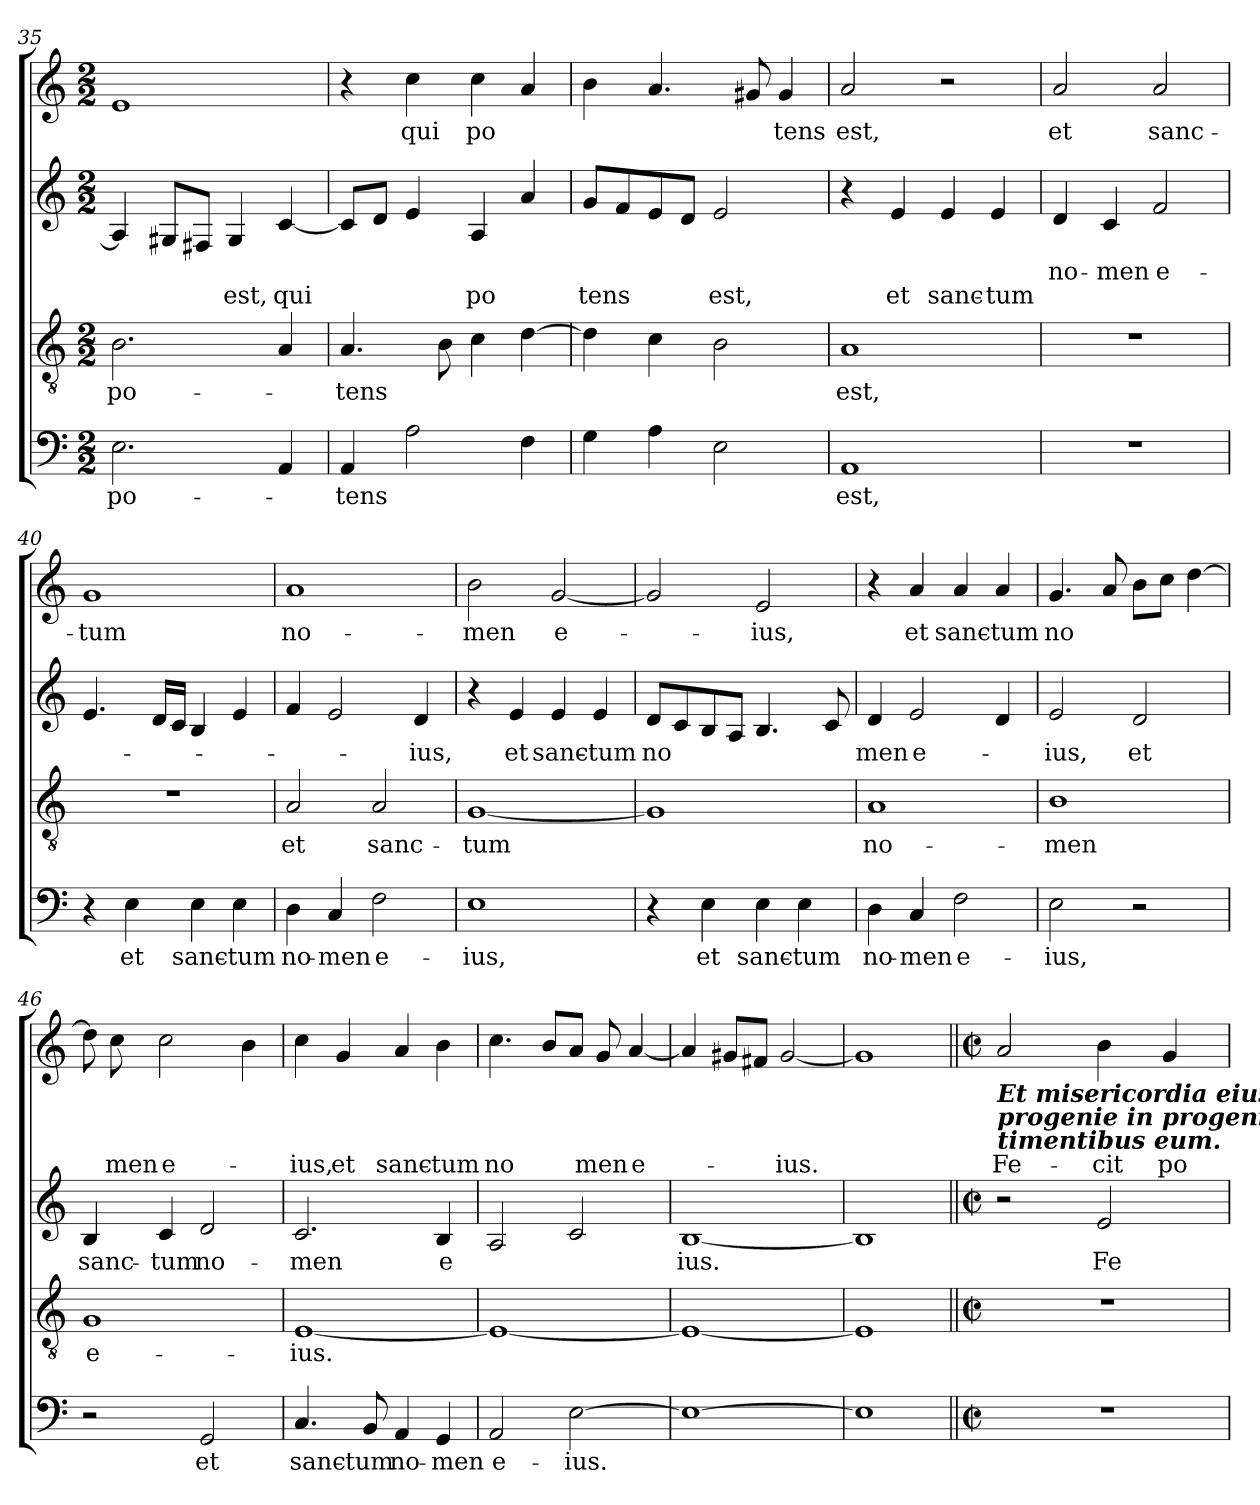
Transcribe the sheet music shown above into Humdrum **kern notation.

**kern	**text	**kern	**text	**kern	**text	**text	**kern	**text
*part4	*part4	*part3	*part3	*part2	*part2	*part2	*part1	*part1
*staff4	*staff4	*staff3	*staff3	*staff2	*staff2	*staff2	*staff1	*staff1
*clefF4	*	*clefGv2	*	*clefG2	*	*	*clefG2	*
*k[]	*	*k[]	*	*k[]	*	*	*k[]	*
*C:	*	*C:	*	*C:	*	*	*C:	*
*M2/2	*	*M2/2	*	*M2/2	*	*	*M2/2	*
=35	=35	=35	=35	=35	=35	=35	=35	=35
!	!LO:LY:b	!	!LO:LY:b	!	!	!	!	!
2.E\	po-	2.B\	po-	4A/]	.	.	1e	.
.	.	.	.	8G#/L	.	.	.	.
.	.	.	.	8F#/J	.	.	.	.
!	!	!	!	!	!	!LO:LY:b	!	!
.	.	.	.	4G#/	.	est,	.	.
!	!	!	!	!	!	!LO:LY:b	!	!
4AA/	.	4A/	.	[4c/	.	qui	.	.
=36	=36	=36	=36	=36	=36	=36	=36	=36
!	!LO:LY:b	!	!LO:LY:b	!	!	!	!	!
4AA/	-tens	4.A/	-tens	8c/L]	.	.	4r	.
.	.	.	.	8d/J	.	.	.	.
!	!	!	!	!	!	!	!	!LO:LY:b
2A\	.	.	.	4e/	.	.	4cc\	qui
.	.	8B\	.	.	.	.	.	.
!	!	!	!	!	!	!LO:LY:b	!	!LO:LY:b
.	.	4c\	.	4A/	.	po	4cc\	po
4F\	.	[4d\	.	4a/	.	.	4a/	.
=37	=37	=37	=37	=37	=37	=37	=37	=37
!	!	!	!	!	!	!LO:LY:b	!	!
4G\	.	4d\]	.	8g/L	.	tens	4b\	.
.	.	.	.	8f/	.	.	.	.
4A\	.	4c\	.	8e/	.	.	4.a/	.
.	.	.	.	8d/J	.	.	.	.
!	!	!	!	!	!	!LO:LY:b	!	!
2E\	.	2B\	.	2e/	.	est,	.	.
.	.	.	.	.	.	.	8g#/	.
!	!	!	!	!	!	!	!	!LO:LY:b
.	.	.	.	.	.	.	4g#/	tens
=38	=38	=38	=38	=38	=38	=38	=38	=38
!	!LO:LY:b	!	!LO:LY:b	!	!	!	!	!LO:LY:b
1AA	est,	1A	est,	4r	.	.	2a/	est,
!	!	!	!	!	!	!LO:LY:b	!	!
.	.	.	.	4e/	.	et	.	.
!	!	!	!	!	!	!LO:LY:b	!	!
.	.	.	.	4e/	.	sanc-	2r	.
!	!	!	!	!	!	!LO:LY:b	!	!
.	.	.	.	4e/	.	-tum	.	.
!!LO:LB:g=z
=39	=39	=39	=39	=39	=39	=39	=39	=39
!	!	!	!	!	!LO:LY:b	!	!	!LO:LY:b
1r	.	1r	.	4d/	-no-	.	2a/	et
!	!	!	!	!	!LO:LY:b	!	!	!
.	.	.	.	4c/	-men	.	.	.
!	!	!	!	!	!LO:LY:b	!	!	!LO:LY:b
.	.	.	.	2f/	e-	.	2a/	sanc-
=40	=40	=40	=40	=40	=40	=40	=40	=40
!	!	!	!	!	!	!	!	!LO:LY:b
4r	.	1r	.	4.e/	.	.	1g	-tum
!	!LO:LY:b	!	!	!	!	!	!	!
4E\	et	.	.	.	.	.	.	.
.	.	.	.	16d/LL	.	.	.	.
.	.	.	.	16c/JJ	.	.	.	.
!	!LO:LY:b	!	!	!	!	!	!	!
4E\	sanc-	.	.	4B/	.	.	.	.
!	!LO:LY:b	!	!	!	!	!	!	!
4E\	-tum	.	.	4e/	.	.	.	.
=41	=41	=41	=41	=41	=41	=41	=41	=41
!	!LO:LY:b	!	!LO:LY:b	!	!	!	!	!LO:LY:b
4D\	no-	2A/	et	4f/	.	.	1a	no-
!	!LO:LY:b	!	!	!	!	!	!	!
4C/	-men	.	.	2e/	.	.	.	.
!	!LO:LY:b	!	!LO:LY:b	!	!	!	!	!
2F\	e-	2A/	sanc-	.	.	.	.	.
!	!	!	!	!	!LO:LY:b	!	!	!
.	.	.	.	4d/	-ius,	.	.	.
=42	=42	=42	=42	=42	=42	=42	=42	=42
!	!LO:LY:b	!	!LO:LY:b	!	!	!	!	!LO:LY:b
1E	-ius,	[1G	-tum	4r	.	.	2b\	-men
!	!	!	!	!	!LO:LY:b	!	!	!
.	.	.	.	4e/	et	.	.	.
!	!	!	!	!	!LO:LY:b	!	!	!LO:LY:b
.	.	.	.	4e/	sanc-	.	[2g/	e-
!	!	!	!	!	!LO:LY:b	!	!	!
.	.	.	.	4e/	-tum	.	.	.
=43	=43	=43	=43	=43	=43	=43	=43	=43
!	!	!	!	!	!LO:LY:b	!	!	!
4r	.	1G]	.	8d/L	no	.	2g/]	.
.	.	.	.	8c/	.	.	.	.
!	!LO:LY:b	!	!	!	!	!	!	!
4E\	et	.	.	8B/	.	.	.	.
.	.	.	.	8A/J	.	.	.	.
!	!LO:LY:b	!	!	!	!	!	!	!LO:LY:b
4E\	sanc-	.	.	4.B/	.	.	2e/	-ius,
!	!LO:LY:b	!	!	!	!	!	!	!
4E\	-tum	.	.	.	.	.	.	.
.	.	.	.	8c/	.	.	.	.
=44	=44	=44	=44	=44	=44	=44	=44	=44
!	!LO:LY:b	!	!LO:LY:b	!	!LO:LY:b	!	!	!
4D\	no-	1A	no-	4d/	men	.	4r	.
!	!LO:LY:b	!	!	!	!LO:LY:b	!	!	!LO:LY:b
4C/	-men	.	.	2e/	e-	.	4a/	et
!	!LO:LY:b	!	!	!	!	!	!	!LO:LY:b
2F\	e-	.	.	.	.	.	4a/	sanc-
!	!	!	!	!	!	!	!	!LO:LY:b
.	.	.	.	4d/	.	.	4a/	-tum
!!LO:PB:g=z
=45	=45	=45	=45	=45	=45	=45	=45	=45
!	!LO:LY:b	!	!LO:LY:b	!	!LO:LY:b	!	!	!LO:LY:b
2E\	-­ius,	1B	-­men	2e/	-­ius,	.	4.g/	no
.	.	.	.	.	.	.	8a/	.
!	!	!	!	!	!LO:LY:b	!	!	!
2r	.	.	.	2d/	et	.	8b\L	.
.	.	.	.	.	.	.	8cc\J	.
.	.	.	.	.	.	.	[4dd\	.
=46	=46	=46	=46	=46	=46	=46	=46	=46
!	!	!	!LO:LY:b	!	!LO:LY:b	!	!	!
2r	.	1G	e-	4B/	sanc-	.	8dd\]	.
!	!	!	!	!	!	!	!	!LO:LY:b
.	.	.	.	.	.	.	8cc\	men
!	!	!	!	!	!LO:LY:b	!	!	!LO:LY:b
.	.	.	.	4c/	-tum	.	2cc\	e-
!	!LO:LY:b	!	!	!	!LO:LY:b	!	!	!
2GG/	et	.	.	2d/	no-	.	.	.
.	.	.	.	.	.	.	4b\	.
=47	=47	=47	=47	=47	=47	=47	=47	=47
!	!LO:LY:b	!	!LO:LY:b	!	!LO:LY:b	!	!	!LO:LY:b
4.C/	sanc-	[1E	-ius.	2.c/	-men	.	4cc\	-ius,
!	!	!	!	!	!	!	!	!LO:LY:b
.	.	.	.	.	.	.	4g/	et
!	!LO:LY:b	!	!	!	!	!	!	!
8BB/	-tum	.	.	.	.	.	.	.
!	!LO:LY:b	!	!	!	!	!	!	!LO:LY:b
4AA/	no-	.	.	.	.	.	4a/	sanc-
!	!LO:LY:b	!	!	!	!LO:LY:b	!	!	!LO:LY:b
4GG/	-men	.	.	4B/	e	.	4b\	-tum
=48	=48	=48	=48	=48	=48	=48	=48	=48
!	!LO:LY:b	!	!	!	!	!	!	!LO:LY:b
2AA/	e-	1E_	.	2A/	.	.	4.cc\	no
.	.	.	.	.	.	.	8b/L	.
!	!LO:LY:b	!	!	!	!	!	!	!
[2E\	-ius.	.	.	2c/	.	.	8a/J	.
!	!	!	!	!	!	!	!	!LO:LY:b
.	.	.	.	.	.	.	8g/	men
!	!	!	!	!	!	!	!	!LO:LY:b
.	.	.	.	.	.	.	[4a/	e-
=49	=49	=49	=49	=49	=49	=49	=49	=49
!	!	!	!	!	!LO:LY:b	!	!	!
1E_	.	1E_	.	[1B	ius.	.	4a/]	.
.	.	.	.	.	.	.	8g#/L	.
.	.	.	.	.	.	.	8f#/J	.
!	!	!	!	!	!	!	!	!LO:LY:b
.	.	.	.	.	.	.	[2g#/	-ius.
=50	=50	=50	=50	=50	=50	=50	=50	=50
1E]	.	1E]	.	1B]	.	.	1g#]	.
!!LO:LB:g=z
=51||	=51||	=51||	=51||	=51||	=51||	=51||	=51||	=51||
*M2/2	*	*M2/2	*	*M2/2	*	*	*M2/2	*
*met(c|)	*	*met(c|)	*	*met(c|)	*	*	*met(c|)	*
!	!	!	!	!	!	!	!LO:TX:b:Bi:t=Et misericordia eius a \nprogenie in progenies\ntimentibus eum.	!
!	!	!	!	!	!	!	!	!LO:LY:b
1r	.	1r	.	2r	.	.	2a/	Fe-
!	!	!	!	!	!LO:LY:b	!	!	!LO:LY:b
.	.	.	.	2e/	Fe-	.	4b\	-cit
!	!	!	!	!	!	!	!	!LO:LY:b
.	.	.	.	.	.	.	4g/	po-
=	=	=	=	=	=	=	=	=
*-	*-	*-	*-	*-	*-	*-	*-	*-
